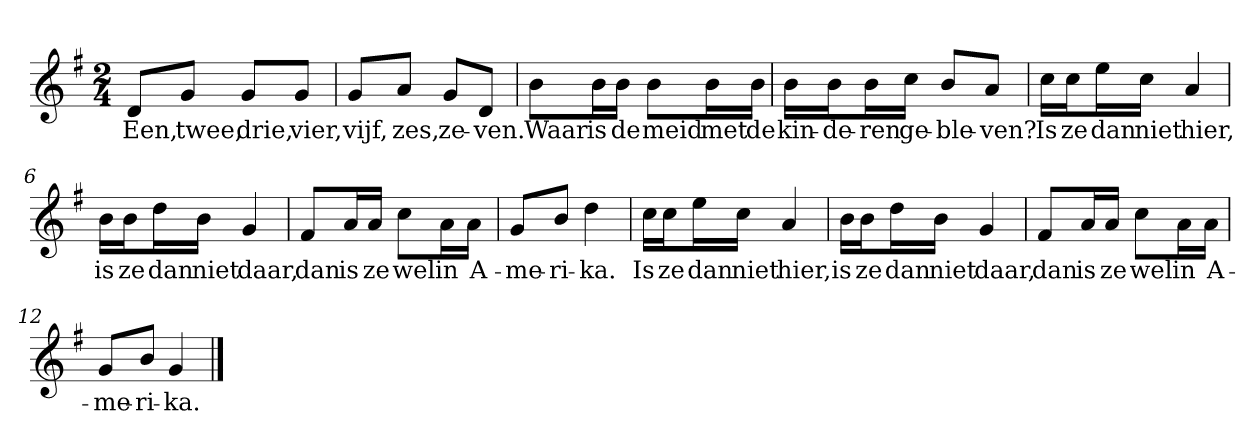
**kern	**text
*part1	*part1
*staff1	*staff1
*clefG2	*
*k[f#]	*
*G:	*
*M2/4	*
*MM120	*
=1	=1
8d/L	Een,
8g/J	twee,
8g/L	drie,
8g/J	vier,
=2	=2
8g/L	vijf,
8a/J	zes,
8g/L	ze-
8d/J	-ven.
=3	=3
8b\L	Waar
16b\L	is
16b\JJ	de
8b\L	meid
16b\L	met
16b\JJ	de
=4	=4
16b\LL	kin-
16b\J	-de-
16b\L	-ren
16cc\JJ	ge-
8b/L	-ble-
8a/J	-ven?
=5	=5
16cc\LL	Is
16cc\J	ze
16ee\L	dan
16cc\JJ	niet
4a	hier,
=6	=6
16b\LL	is
16b\J	ze
16dd\L	dan
16b\JJ	niet
4g	daar,
=7	=7
8f#/L	dan
16a/L	is
16a/JJ	ze
8cc\L	wel
16a\L	in
16a\JJ	A-
=8	=8
8g/L	-me-
8b/J	-ri-
4dd	-ka.
=9	=9
16cc\LL	Is
16cc\J	ze
16ee\L	dan
16cc\JJ	niet
4a	hier,
=10	=10
16b\LL	is
16b\J	ze
16dd\L	dan
16b\JJ	niet
4g	daar,
=11	=11
8f#/L	dan
16a/L	is
16a/JJ	ze
8cc\L	wel
16a\L	in
16a\JJ	A-
=12	=12
8g/L	-me-
8b/J	-ri-
4g	-ka.
==	==
*-	*-
